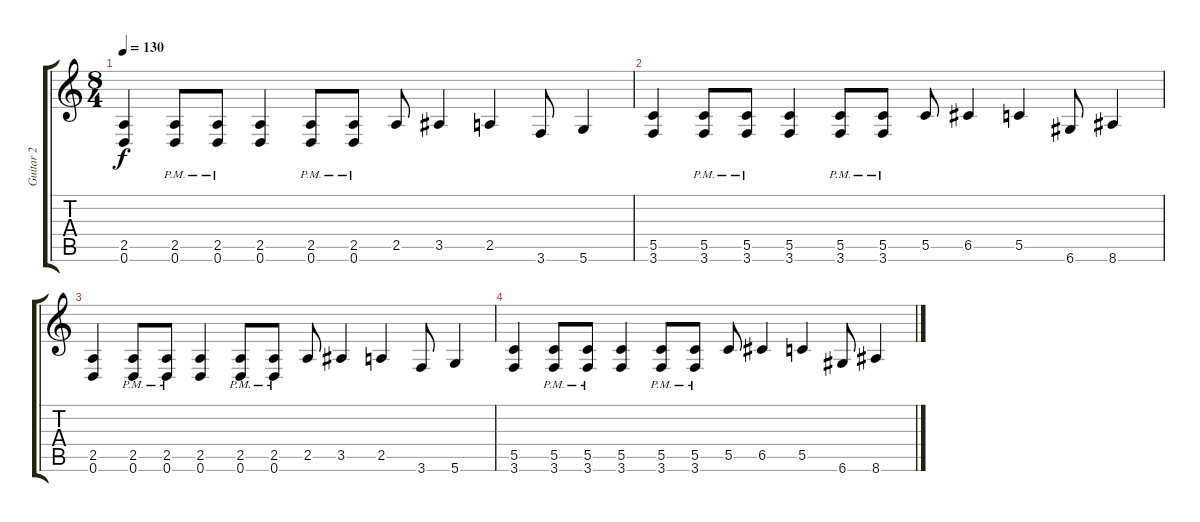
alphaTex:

\track ("Guitar 2" "Guitar 2") {instrument distortionguitar}
\staff {score tabs}
\tuning (D4 A3 F3 C3 G2 D2) {hide}
\ts (8 4)
\tempo 130
\clef g2
\ks c
(2.5 0.6).4{dy f} (2.5{pm} 0.6{pm}).8 (2.5{pm} 0.6{pm}).8 (2.5 0.6).4 (2.5{pm} 0.6{pm}).8 (2.5{pm} 0.6{pm}).8 2.5.8 3.5.4 2.5.4 3.6.8 5.6.4 |
(5.5 3.6).4 (5.5{pm} 3.6{pm}).8 (5.5{pm} 3.6{pm}).8 (5.5 3.6).4 (5.5{pm} 3.6{pm}).8 (5.5{pm} 3.6{pm}).8 5.5.8 6.5.4 5.5.4 6.6.8 8.6.4 |
(2.5 0.6).4 (2.5{pm} 0.6{pm}).8 (2.5{pm} 0.6{pm}).8 (2.5 0.6).4 (2.5{pm} 0.6{pm}).8 (2.5{pm} 0.6{pm}).8 2.5.8 3.5.4 2.5.4 3.6.8 5.6.4 |
(5.5 3.6).4 (5.5{pm} 3.6{pm}).8 (5.5{pm} 3.6{pm}).8 (5.5 3.6).4 (5.5{pm} 3.6{pm}).8 (5.5{pm} 3.6{pm}).8 5.5.8 6.5.4 5.5.4 6.6.8 8.6.4
